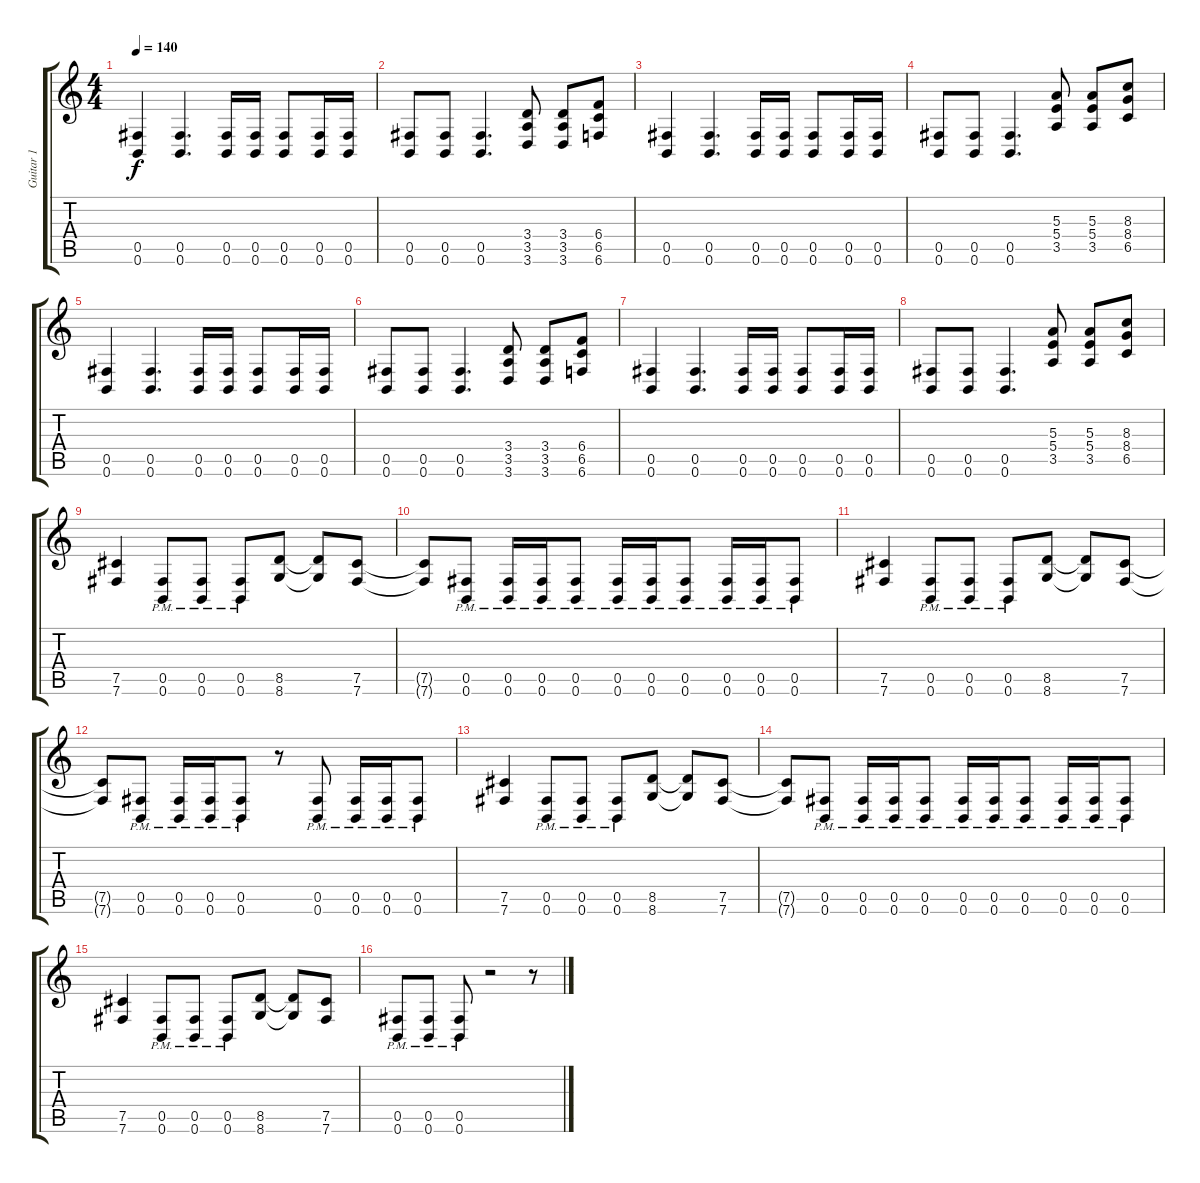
\track ("Guitar 1" "Guitar 1") {instrument distortionguitar}
\staff {score tabs}
\tuning (Db4 Ab3 E3 B2 Gb2 B1) {hide}
\ts (4 4)
\tempo 140
\clef g2
\ks c
(0.5 0.6).4{dy f} (0.5 0.6).4{d} (0.5 0.6).16 (0.5 0.6).16 (0.5 0.6).8 (0.5 0.6).16 (0.5 0.6).16 |
(0.5 0.6).8 (0.5 0.6).8 (0.5 0.6).4{d} (3.4 3.5 3.6).8 (3.4 3.5 3.6).8 (6.4 6.5 6.6).8 |
(0.5 0.6).4 (0.5 0.6).4{d} (0.5 0.6).16 (0.5 0.6).16 (0.5 0.6).8 (0.5 0.6).16 (0.5 0.6).16 |
(0.5 0.6).8 (0.5 0.6).8 (0.5 0.6).4{d} (5.3 5.4 3.5).8 (5.3 5.4 3.5).8 (8.3 8.4 6.5).8 |
(0.5 0.6).4 (0.5 0.6).4{d} (0.5 0.6).16 (0.5 0.6).16 (0.5 0.6).8 (0.5 0.6).16 (0.5 0.6).16 |
(0.5 0.6).8 (0.5 0.6).8 (0.5 0.6).4{d} (3.4 3.5 3.6).8 (3.4 3.5 3.6).8 (6.4 6.5 6.6).8 |
(0.5 0.6).4 (0.5 0.6).4{d} (0.5 0.6).16 (0.5 0.6).16 (0.5 0.6).8 (0.5 0.6).16 (0.5 0.6).16 |
(0.5 0.6).8 (0.5 0.6).8 (0.5 0.6).4{d} (5.3 5.4 3.5).8 (5.3 5.4 3.5).8 (8.3 8.4 6.5).8 |
(7.5 7.6).4 (0.5{pm} 0.6{pm}).8 (0.5{pm} 0.6{pm}).8 (0.5{pm} 0.6{pm}).8 (8.5 8.6).8 (8.5{t} 8.6{t}).8 (7.5 7.6).8 |
(7.5{t} 7.6{t}).8 (0.5{pm} 0.6{pm}).8 (0.5{pm} 0.6{pm}).16 (0.5{pm} 0.6{pm}).16 (0.5{pm} 0.6{pm}).8 (0.5{pm} 0.6{pm}).16 (0.5{pm} 0.6{pm}).16 (0.5{pm} 0.6{pm}).8 (0.5{pm} 0.6{pm}).16 (0.5{pm} 0.6{pm}).16 (0.5{pm} 0.6{pm}).8 |
(7.5 7.6).4 (0.5{pm} 0.6{pm}).8 (0.5{pm} 0.6{pm}).8 (0.5{pm} 0.6{pm}).8 (8.5 8.6).8 (8.5{t} 8.6{t}).8 (7.5 7.6).8 |
(7.5{t} 7.6{t}).8 (0.5{pm} 0.6{pm}).8 (0.5{pm} 0.6{pm}).16 (0.5{pm} 0.6{pm}).16 (0.5{pm} 0.6{pm}).8 r.8 (0.5{pm} 0.6{pm}).8 (0.5{pm} 0.6{pm}).16 (0.5{pm} 0.6{pm}).16 (0.5{pm} 0.6{pm}).8 |
(7.5 7.6).4 (0.5{pm} 0.6{pm}).8 (0.5{pm} 0.6{pm}).8 (0.5{pm} 0.6{pm}).8 (8.5 8.6).8 (8.5{t} 8.6{t}).8 (7.5 7.6).8 |
(7.5{t} 7.6{t}).8 (0.5{pm} 0.6{pm}).8 (0.5{pm} 0.6{pm}).16 (0.5{pm} 0.6{pm}).16 (0.5{pm} 0.6{pm}).8 (0.5{pm} 0.6{pm}).16 (0.5{pm} 0.6{pm}).16 (0.5{pm} 0.6{pm}).8 (0.5{pm} 0.6{pm}).16 (0.5{pm} 0.6{pm}).16 (0.5{pm} 0.6{pm}).8 |
(7.5 7.6).4 (0.5{pm} 0.6{pm}).8 (0.5{pm} 0.6{pm}).8 (0.5{pm} 0.6{pm}).8 (8.5 8.6).8 (8.5{t} 8.6{t}).8 (7.5 7.6).8 |
(0.5{pm} 0.6{pm}).8 (0.5{pm} 0.6{pm}).8 (0.5{pm} 0.6{pm}).8 r.2 r.8
